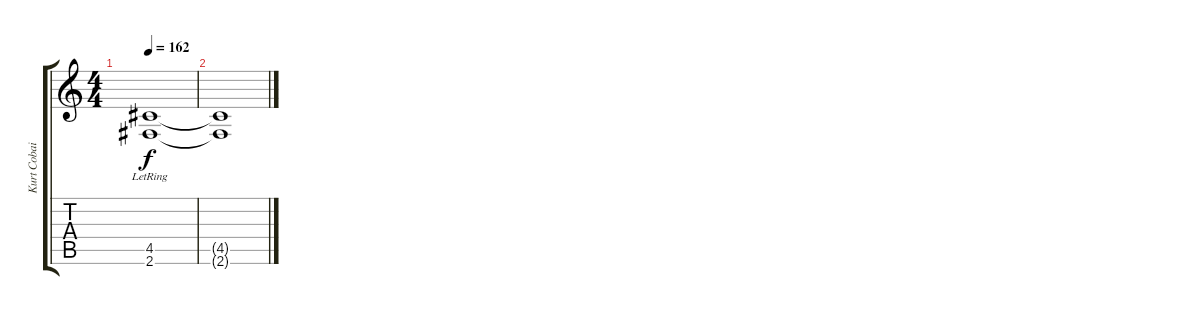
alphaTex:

\track ("Kurt Cobain" "Kurt Cobai") {instrument distortionguitar bank 2}
\staff {score tabs}
\tuning (E4 B3 G3 D3 A2 E2) {hide}
\ts (4 4)
\tempo 162
\clef g2
\ks c
(4.5{lr} 2.6{lr}).1{dy f} |
(4.5{t} 2.6{t}).1
